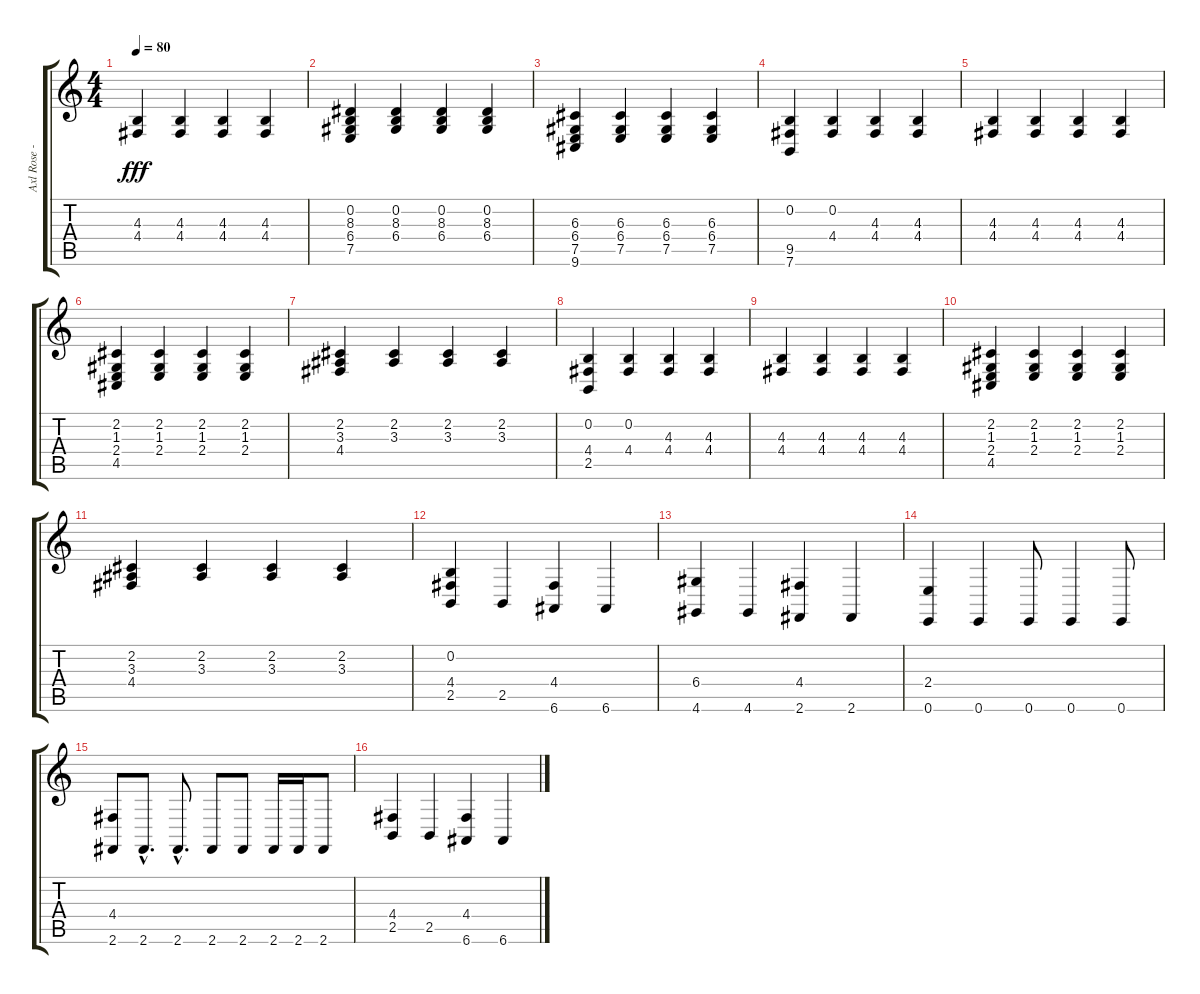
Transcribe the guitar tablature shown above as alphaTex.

\track ("Axl Rose -Piano-" "Axl Rose -") {instrument acousticgrandpiano}
\staff {score tabs}
\tuning (E4 B3 G3 D3 A2 E2) {hide}
\ts (4 4)
\tempo 80
\clef g2
\ks c
(4.3 4.4).4{dy fff} (4.3 4.4).4 (4.3 4.4).4 (4.3 4.4).4 |
(0.2 8.3 6.4 7.5).4 (0.2 8.3 6.4).4 (0.2 8.3 6.4).4 (0.2 8.3 6.4).4 |
(6.3 6.4 7.5 9.6).4 (6.3 6.4 7.5).4 (6.3 6.4 7.5).4 (6.3 6.4 7.5).4 |
(0.2 9.5 7.6).4 (0.2 4.4).4 (4.3 4.4).4 (4.3 4.4).4 |
(4.3 4.4).4 (4.3 4.4).4 (4.3 4.4).4 (4.3 4.4).4 |
(2.2 1.3 2.4 4.5).4 (2.2 1.3 2.4).4 (2.2 1.3 2.4).4 (2.2 1.3 2.4).4 |
(2.2 3.3 4.4).4 (2.2 3.3).4 (2.2 3.3).4 (2.2 3.3).4 |
(0.2 4.4 2.5).4 (0.2 4.4).4 (4.3 4.4).4 (4.3 4.4).4 |
(4.3 4.4).4 (4.3 4.4).4 (4.3 4.4).4 (4.3 4.4).4 |
(2.2 1.3 2.4 4.5).4 (2.2 1.3 2.4).4 (2.2 1.3 2.4).4 (2.2 1.3 2.4).4 |
(2.2 3.3 4.4).4 (2.2 3.3).4 (2.2 3.3).4 (2.2 3.3).4 |
(0.2 4.4 2.5).4 2.5.4 (4.4 6.6).4 6.6.4 |
(6.4 4.6).4 4.6.4 (4.4 2.6).4 2.6.4 |
(2.4 0.6).4 0.6.4 0.6.8 0.6.4 0.6.8 |
(4.4 2.6).8 2.6{hac}.8{d} 2.6{hac}.8{d} 2.6.8 2.6.8 2.6.16 2.6.16 2.6.8 |
(4.4 2.5).4 2.5.4 (4.4 6.6).4 6.6.4
